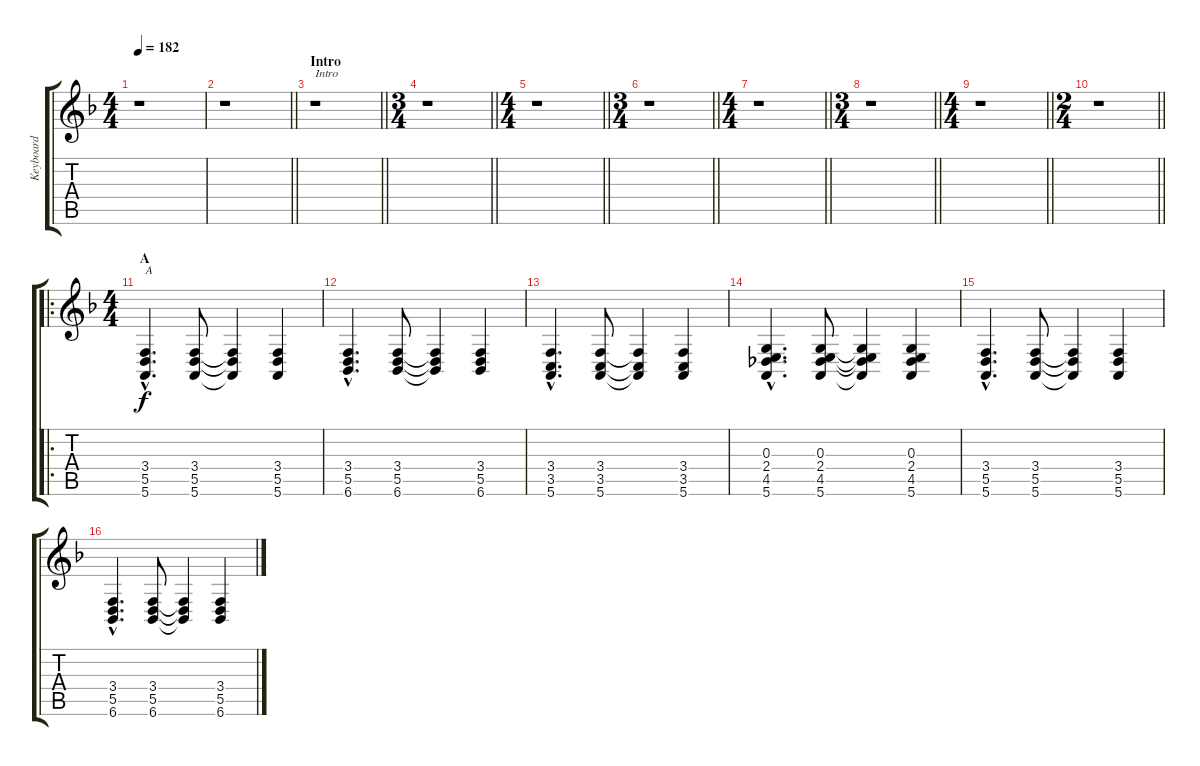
\track ("Keyboard" "Keyboard") {instrument acousticgrandpiano}
\staff {score tabs}
\tuning (E4 B3 G3 D3 A2 E2) {hide}
\ts (4 4)
\tempo 182
\clef g2
\ks f
r.1{dy f instrument acousticgrandpiano} |
\barLineRight lightlight
r.1 |
\section ("" "Intro")
\barLineRight lightlight
r.1{txt "Intro"} |
\ts (3 4)
\barLineRight lightlight
r.1 |
\ts (4 4)
\barLineRight lightlight
r.1 |
\ts (3 4)
\barLineRight lightlight
r.1 |
\ts (4 4)
\barLineRight lightlight
r.1 |
\ts (3 4)
\barLineRight lightlight
r.1 |
\ts (4 4)
\barLineRight lightlight
r.1 |
\ts (2 4)
\barLineRight lightlight
r.1 |
\ro
\ts (4 4)
\section ("" "A")
(3.4{hac} 5.5{hac} 5.6{hac}).4{d txt "A"} (3.4 5.5 5.6).8 (3.4{t} 5.5{t} 5.6{t}).4 (3.4 5.5 5.6).4 |
(3.4{hac} 5.5{hac} 6.6{hac}).4{d} (3.4 5.5 6.6).8 (3.4{t} 5.5{t} 6.6{t}).4 (3.4 5.5 6.6).4 |
(3.4{hac} 3.5{hac} 5.6{hac}).4{d} (3.4 3.5 5.6).8 (3.4{t} 3.5{t} 5.6{t}).4 (3.4 3.5 5.6).4 |
(0.3{hac} 2.4{hac} 4.5{hac} 5.6{hac}).4{d} (0.3 2.4 4.5 5.6).8 (0.3{t} 2.4{t} 4.5{t} 5.6{t}).4 (0.3 2.4 4.5 5.6).4 |
(3.4{hac} 5.5{hac} 5.6{hac}).4{d} (3.4 5.5 5.6).8 (3.4{t} 5.5{t} 5.6{t}).4 (3.4 5.5 5.6).4 |
(3.4{hac} 5.5{hac} 6.6{hac}).4{d} (3.4 5.5 6.6).8 (3.4{t} 5.5{t} 6.6{t}).4 (3.4 5.5 6.6).4
